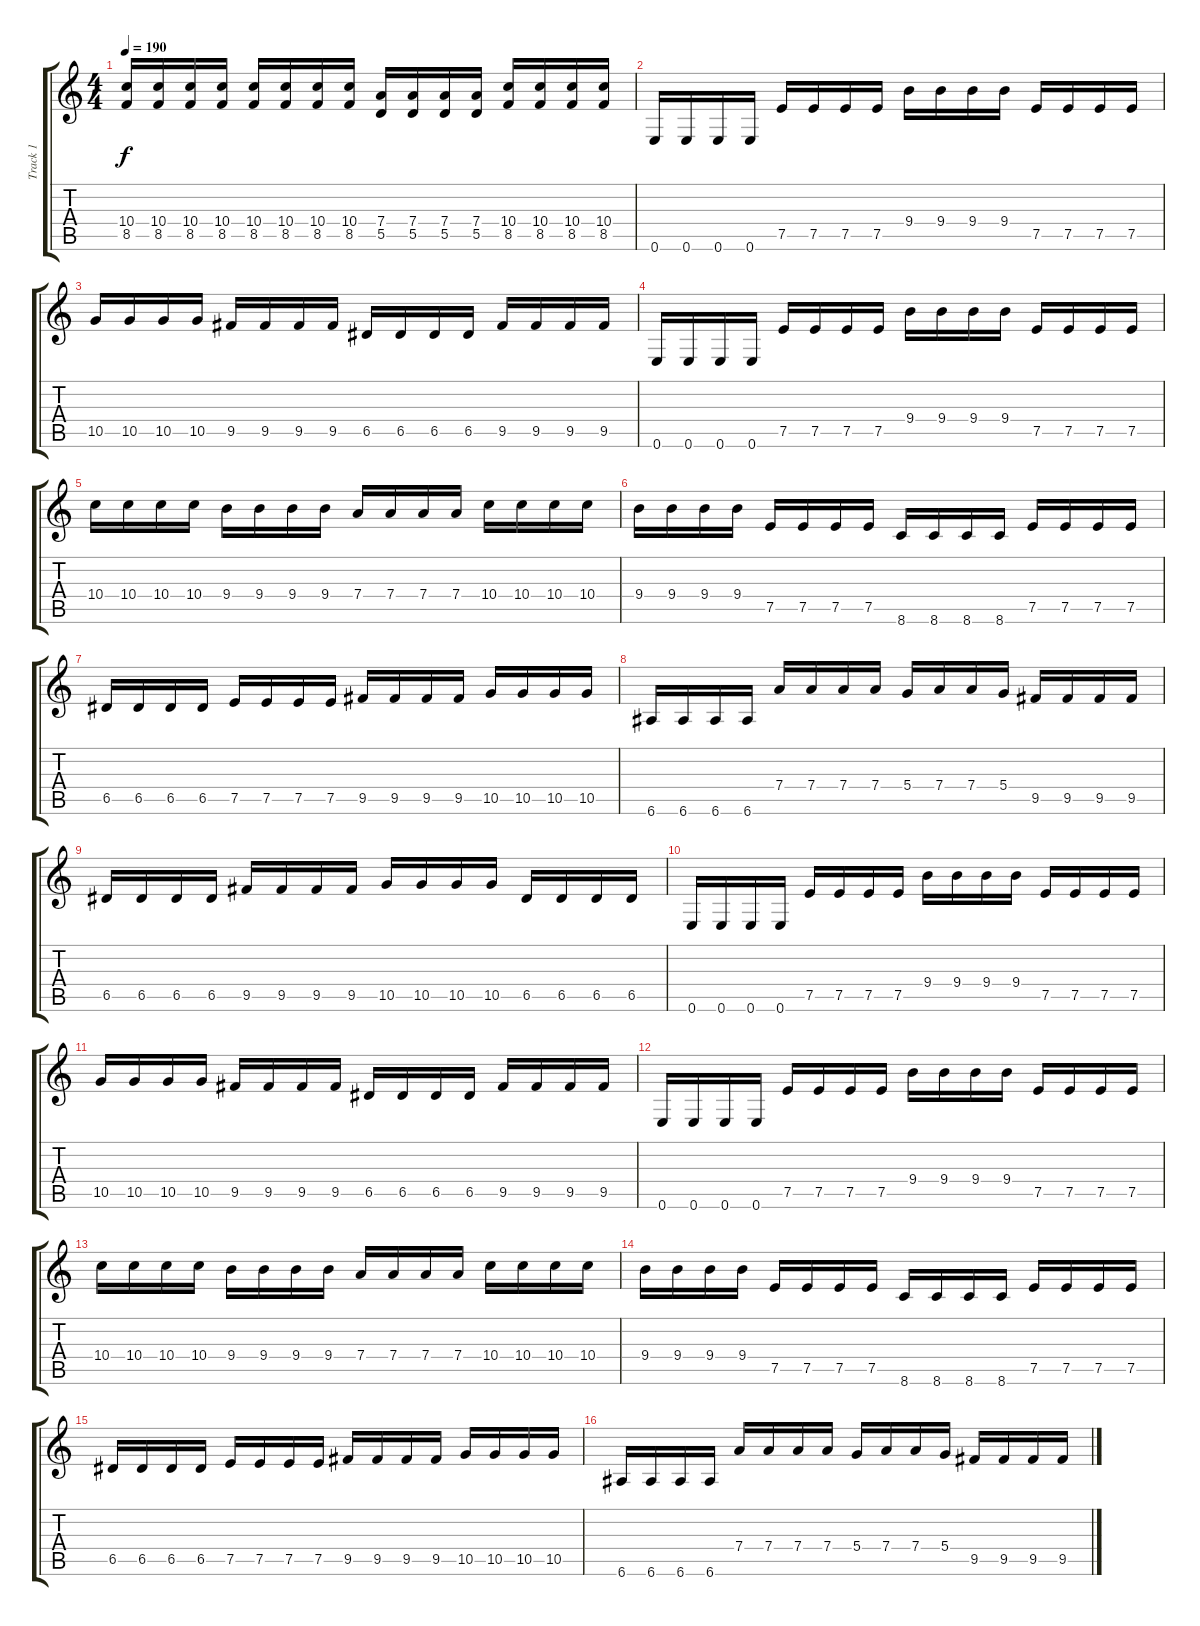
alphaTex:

\track ("Track 1" "Track 1") {instrument distortionguitar}
\staff {score tabs}
\tuning (E4 B3 G3 D3 A2 E2) {hide}
\ts (4 4)
\tempo 190
\clef g2
\ks c
(10.4 8.5).16{dy f} (10.4 8.5).16 (10.4 8.5).16 (10.4 8.5).16 (10.4 8.5).16 (10.4 8.5).16 (10.4 8.5).16 (10.4 8.5).16 (7.4 5.5).16 (7.4 5.5).16 (7.4 5.5).16 (7.4 5.5).16 (10.4 8.5).16 (10.4 8.5).16 (10.4 8.5).16 (10.4 8.5).16 |
0.6.16 0.6.16 0.6.16 0.6.16 7.5.16 7.5.16 7.5.16 7.5.16 9.4.16 9.4.16 9.4.16 9.4.16 7.5.16 7.5.16 7.5.16 7.5.16 |
10.5.16 10.5.16 10.5.16 10.5.16 9.5.16 9.5.16 9.5.16 9.5.16 6.5.16 6.5.16 6.5.16 6.5.16 9.5.16 9.5.16 9.5.16 9.5.16 |
0.6.16 0.6.16 0.6.16 0.6.16 7.5.16 7.5.16 7.5.16 7.5.16 9.4.16 9.4.16 9.4.16 9.4.16 7.5.16 7.5.16 7.5.16 7.5.16 |
10.4.16 10.4.16 10.4.16 10.4.16 9.4.16 9.4.16 9.4.16 9.4.16 7.4.16 7.4.16 7.4.16 7.4.16 10.4.16 10.4.16 10.4.16 10.4.16 |
9.4.16 9.4.16 9.4.16 9.4.16 7.5.16 7.5.16 7.5.16 7.5.16 8.6.16 8.6.16 8.6.16 8.6.16 7.5.16 7.5.16 7.5.16 7.5.16 |
6.5.16 6.5.16 6.5.16 6.5.16 7.5.16 7.5.16 7.5.16 7.5.16 9.5.16 9.5.16 9.5.16 9.5.16 10.5.16 10.5.16 10.5.16 10.5.16 |
6.6.16 6.6.16 6.6.16 6.6.16 7.4.16 7.4.16 7.4.16 7.4.16 5.4.16 7.4.16 7.4.16 5.4.16 9.5.16 9.5.16 9.5.16 9.5.16 |
6.5.16 6.5.16 6.5.16 6.5.16 9.5.16 9.5.16 9.5.16 9.5.16 10.5.16 10.5.16 10.5.16 10.5.16 6.5.16 6.5.16 6.5.16 6.5.16 |
0.6.16 0.6.16 0.6.16 0.6.16 7.5.16 7.5.16 7.5.16 7.5.16 9.4.16 9.4.16 9.4.16 9.4.16 7.5.16 7.5.16 7.5.16 7.5.16 |
10.5.16 10.5.16 10.5.16 10.5.16 9.5.16 9.5.16 9.5.16 9.5.16 6.5.16 6.5.16 6.5.16 6.5.16 9.5.16 9.5.16 9.5.16 9.5.16 |
0.6.16 0.6.16 0.6.16 0.6.16 7.5.16 7.5.16 7.5.16 7.5.16 9.4.16 9.4.16 9.4.16 9.4.16 7.5.16 7.5.16 7.5.16 7.5.16 |
10.4.16 10.4.16 10.4.16 10.4.16 9.4.16 9.4.16 9.4.16 9.4.16 7.4.16 7.4.16 7.4.16 7.4.16 10.4.16 10.4.16 10.4.16 10.4.16 |
9.4.16 9.4.16 9.4.16 9.4.16 7.5.16 7.5.16 7.5.16 7.5.16 8.6.16 8.6.16 8.6.16 8.6.16 7.5.16 7.5.16 7.5.16 7.5.16 |
6.5.16 6.5.16 6.5.16 6.5.16 7.5.16 7.5.16 7.5.16 7.5.16 9.5.16 9.5.16 9.5.16 9.5.16 10.5.16 10.5.16 10.5.16 10.5.16 |
6.6.16 6.6.16 6.6.16 6.6.16 7.4.16 7.4.16 7.4.16 7.4.16 5.4.16 7.4.16 7.4.16 5.4.16 9.5.16 9.5.16 9.5.16 9.5.16
